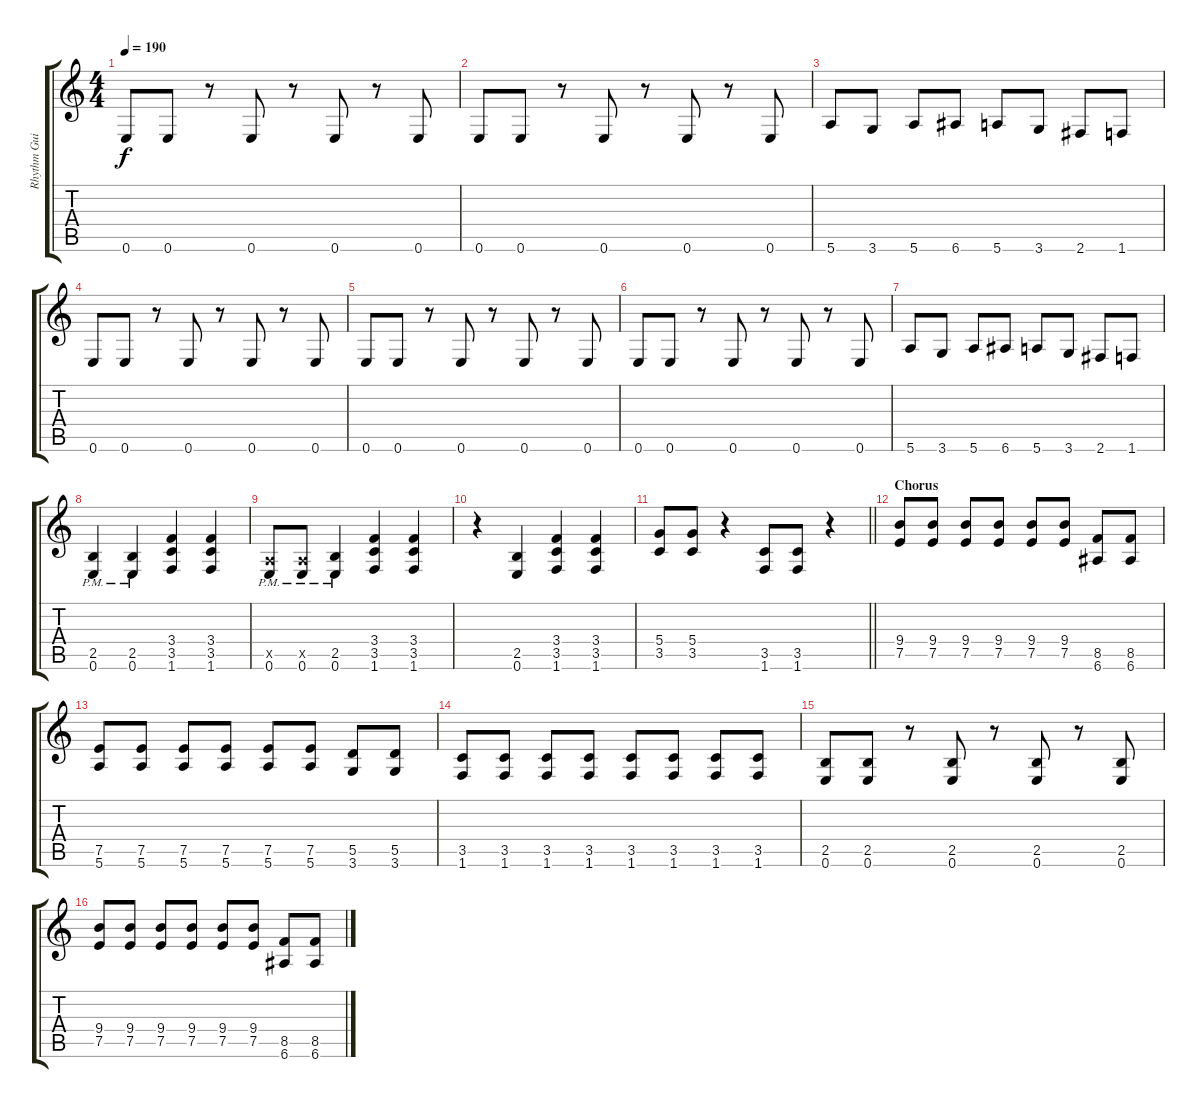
\track ("Rhythm Guitar Right" "Rhythm Gui") {instrument overdrivenguitar}
\staff {score tabs}
\tuning (E4 B3 G3 D3 A2 E2) {hide}
\ts (4 4)
\tempo 190
\clef g2
\ks c
0.6.8{dy f} 0.6.8 r.8 0.6.8 r.8 0.6.8 r.8 0.6.8 |
0.6.8 0.6.8 r.8 0.6.8 r.8 0.6.8 r.8 0.6.8 |
5.6.8 3.6.8 5.6.8 6.6.8 5.6.8 3.6.8 2.6.8 1.6.8 |
0.6.8 0.6.8 r.8 0.6.8 r.8 0.6.8 r.8 0.6.8 |
0.6.8 0.6.8 r.8 0.6.8 r.8 0.6.8 r.8 0.6.8 |
0.6.8 0.6.8 r.8 0.6.8 r.8 0.6.8 r.8 0.6.8 |
5.6.8 3.6.8 5.6.8 6.6.8 5.6.8 3.6.8 2.6.8 1.6.8 |
(2.5{pm} 0.6).4 (2.5{pm} 0.6).4 (3.4 3.5 1.6).4 (3.4 3.5 1.6).4 |
(0.5{x} 0.6{pm}).8 (0.5{x} 0.6{pm}).8 (2.5{pm} 0.6).4 (3.4 3.5 1.6).4 (3.4 3.5 1.6).4 |
r.4 (2.5 0.6).4 (3.4 3.5 1.6).4 (3.4 3.5 1.6).4 |
\barLineRight lightlight
(5.4 3.5).8 (5.4 3.5).8 r.4 (3.5 1.6).8 (3.5 1.6).8 r.4 |
\section ("" "Chorus")
(9.4 7.5).8 (9.4 7.5).8 (9.4 7.5).8 (9.4 7.5).8 (9.4 7.5).8 (9.4 7.5).8 (8.5 6.6).8 (8.5 6.6).8 |
(7.5 5.6).8 (7.5 5.6).8 (7.5 5.6).8 (7.5 5.6).8 (7.5 5.6).8 (7.5 5.6).8 (5.5 3.6).8 (5.5 3.6).8 |
(3.5 1.6).8 (3.5 1.6).8 (3.5 1.6).8 (3.5 1.6).8 (3.5 1.6).8 (3.5 1.6).8 (3.5 1.6).8 (3.5 1.6).8 |
(2.5 0.6).8 (2.5 0.6).8 r.8 (2.5 0.6).8 r.8 (2.5 0.6).8 r.8 (2.5 0.6).8 |
(9.4 7.5).8 (9.4 7.5).8 (9.4 7.5).8 (9.4 7.5).8 (9.4 7.5).8 (9.4 7.5).8 (8.5 6.6).8 (8.5 6.6).8
